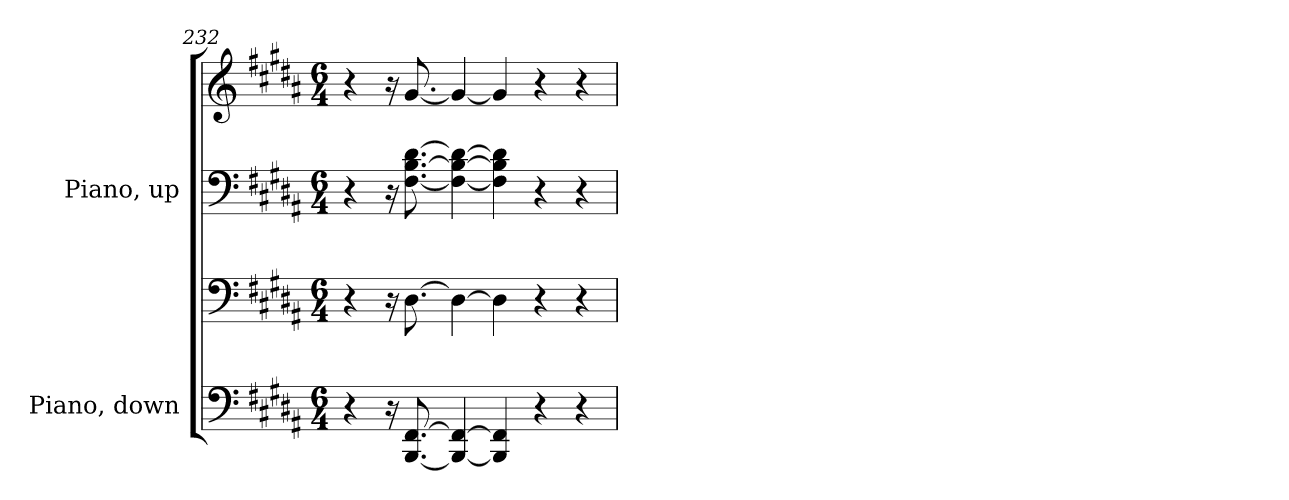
**kern	**kern	**kern	**kern
*part2	*part2	*part1	*part1
*staff4	*staff3	*staff2	*staff1
*I"Piano, down	*	*I"Piano, up	*
*I'Pno.	*	*I'Pno.	*
!!LO:LB:g=z
*clefF4	*clefF4	*clefF4	*clefG2
*k[f#c#g#d#a#]	*k[f#c#g#d#a#]	*k[f#c#g#d#a#]	*k[f#c#g#d#a#]
*M6/4	*M6/4	*M6/4	*M6/4
=232	=232	=232	=232
4r	4r	4r	4r
16r	16r	16r	16r
[8.BBB/ [8.FF#/	[8.D#\	[8.F#\ [8.B\ [8.d#\	[8.g#/
4BBB/_ 4FF#/_	4D#\_	4F#\_ 4B\_ 4d#\_	4g#/_
4BBB/] 4FF#/]	4D#\]	4F#\] 4B\] 4d#\]	4g#/]
4r	4r	4r	4r
4r	4r	4r	4r
=	=	=	=
*-	*-	*-	*-
